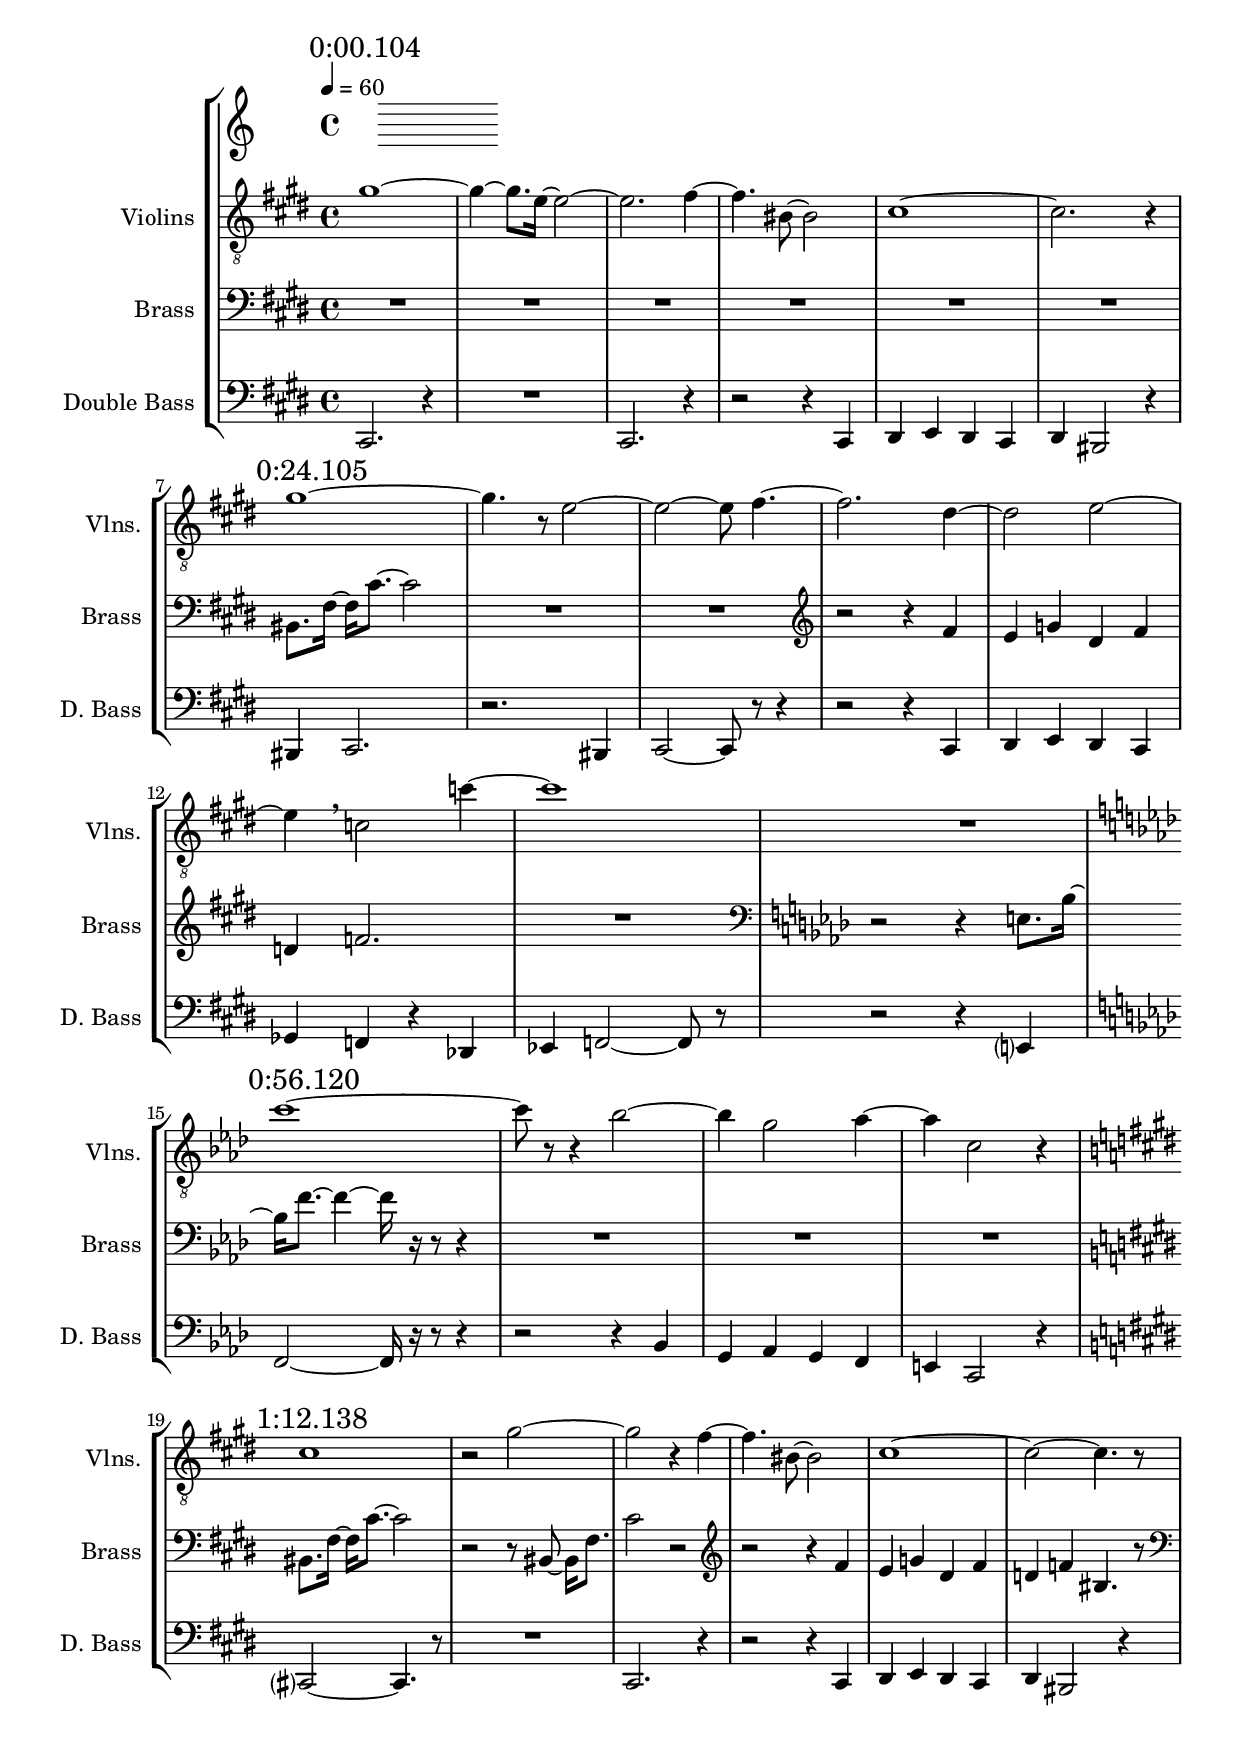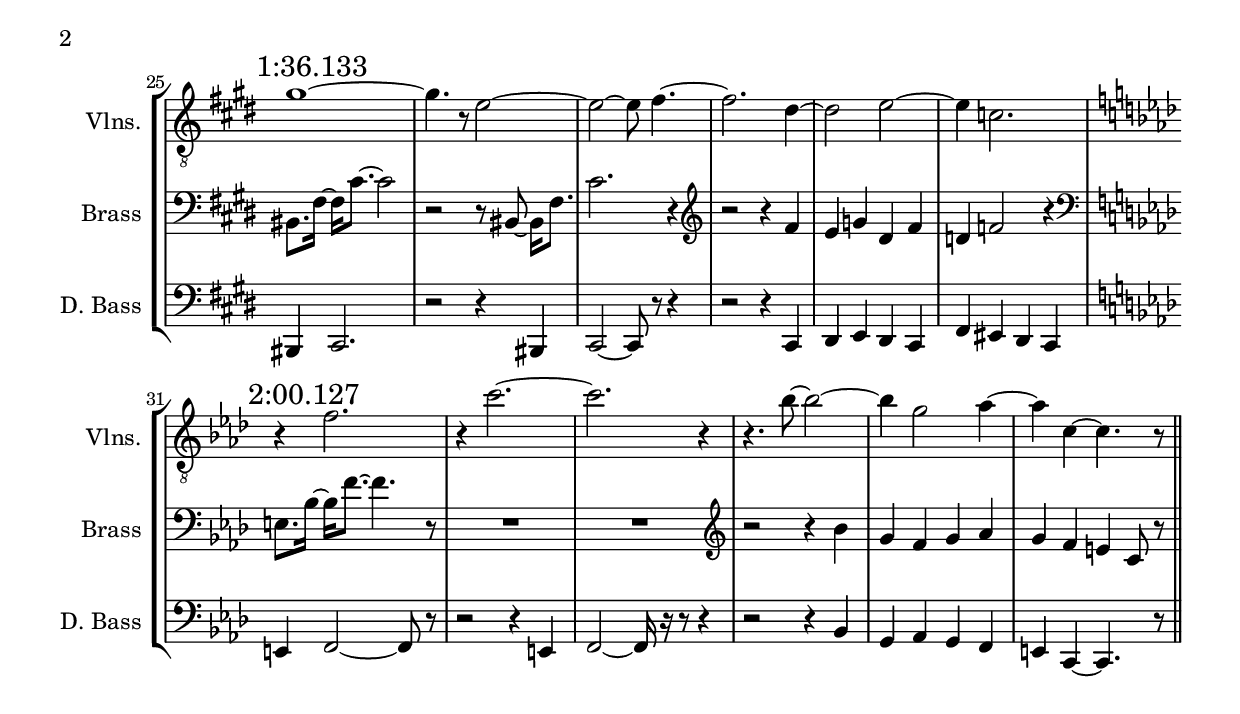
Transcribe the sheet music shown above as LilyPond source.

\version "2.12.3"
\include "english.ly"
\pointAndClickOff % don't make notes clickable in the PDF

music = \new StaffGroup <<
  \tempo 4 = 60

  % b -> b
  % c -> c (nat)
  % df -> cs
  % ef -> ds
  % ff -> e
  % gff -> f
  % gf -> fs
  % aff -> g
  % af -> gs

  \new Staff {
    #(set-accidental-style 'neo-modern-cautionary)
    \override Staff.InstrumentName #'self-alignment-X = #RIGHT
    \override Staff.InstrumentName #'padding = #1.0
    \set Staff.instrumentName = "Violins"
    \set Staff.shortInstrumentName = "Vlns."
    \set Staff.midiInstrument = "string ensemble 1"
    \clef "treble_8"
    \time 4/4
    \relative c {
      % Part I
      % 1
      \key cs \minor
      \mark "0:00.104"
      gs''1 ~ | gs4 ~ gs8. e16 ~ e2 ~ | e2. fs4 ~ | fs4. bs,8 ~ bs2 | cs1 ~  | cs2. r4 | \break
      % 7
      \mark "0:24.105"
      gs'1 ~ | gs4. r8 e2 ~ | e2 ~ e8 fs4. ~ | fs2. ds4 ~   | ds2 e2 ~ | e4 \breathe c2 c'4 ~ | c1 | R1 | \break
      % 15
      \key f \minor
      \mark "0:56.120"
      c1 ~ | c8 r8 r4 bf2 ~ | bf4 g2 af4 ~ | af4 c,2 r4 | \break
      % 19
      \key cs \minor
      \mark "1:12.138"
      cs1 | r2 gs'2 ~ | gs2 r4 fs4 ~ | fs4. bs,8 ~ bs2 | cs1 ~ | cs2 ~ cs4. r8 \break
      % 25
      \mark "1:36.133"
      gs'1 ~ | gs4. r8 e2 ~ | e2 ~ e8 fs4. ~ | fs2. ds4 ~ | ds2 e2 ~ | e4 c2. |
      % 31
      \mark "2:00.127"
      \key f \minor
      r4 f2. | r4 c'2. ~ | c2. r4 | r4. bf8 ~ bf2 ~ | bf4 g2 af4 ~ | af4 c,4 ~ c4. r8 | \bar "||"

      % Part II
      % 37
    }
  }

  \new Staff {
    #(set-accidental-style 'neo-modern-cautionary)
    \override Staff.InstrumentName #'self-alignment-X = #RIGHT
    \override Staff.InstrumentName #'padding = #1.0
    \set Staff.instrumentName = "Brass"
    \set Staff.shortInstrumentName = "Brass"
    \set Staff.midiInstrument = "brass section"
    \time 4/4
    \relative c {
      % Part I
      % 1
      \key cs \minor
      \clef bass
      R1*6 |
      % 7
      bs8. fs'16 ~ fs16 cs'8. ~ cs2 ~ | R1 | R1 |
      % 10
      \clef treble
      r2 r4 fs4 | e4 g4 ds4 fs4 | d4 f2. | R1 |
      % 15
      \key f \minor
      \clef bass
      r2 r4 e,8. bf'16 ~ | bf16 f'8. ~ f4 ~ f16 r16 r8 r4 | R1 | R1 | R1 |
      % 19
      \key cs \minor
      bs,,8. fs'16 ~ fs16 cs'8. ~ cs2 | r2 r8 bs,8 ~ bs16 fs'8. | cs'2 r2 |
      % 22
      \clef treble
      r2 r4 fs4 | e4 g4 ds4 fs4 | d4 f4 bs,4. r8 |
      % 25
      \clef bass
      bs,8. fs'16 ~ fs16 cs'8. ~ cs2 | r2 r8 bs,8 ~ bs16 fs'8. | cs'2. r4 |
      \clef treble
      r2 r4 fs4 | e4 g4 ds4 fs4 | d4 f2 r4 |
      % 31
      \key f \minor
      \clef bass
      e,8. bf'16 ~ bf16 f'8. ~ f4. r8 | R1 | R1 |
      % 34
      \clef treble
      r2 r4 bf4 | g4 f4 g4 af4 | g4 f4 e4 c8 r8 |
    }
  }

  \new Staff {
    #(set-accidental-style 'neo-modern-cautionary)
    \override Staff.InstrumentName #'self-alignment-X = #RIGHT
    \override Staff.InstrumentName #'padding = #1.0
    \set Staff.instrumentName = "Double Bass"
    \set Staff.shortInstrumentName = "D. Bass"
    \set Staff.midiInstrument = "contrabass"
    \clef bass
    \time 4/4
    \relative c {
      % Part I
      % 1
      \key cs \minor
      cs,2. r4 | R1 | cs2. r4 | r2 r4  cs4 | ds4 e4 ds4 cs4 | ds4 bs2 r4 |
      % 7
      bs4 cs2. ~ | r2. bs4 | cs2 ~ cs8 r8 r4 | r2 r4 cs4 | ds4 e4 ds4 cs4 |
      % 12
      gf'4 f4 r4 df4 | ef4 f2 ~ f8 r8 | r2 r4 e4 |
      % 15
      \key f \minor
      f2 ~ f16 r16 r8 r4 | r2 r4 bf4 | g4 af4 g4 f4 | e4 c2 r4 |
      % 19
      \key cs \minor
      cs?2 ~ cs4. r8 | R1 | cs2. r4 | r2 r4 cs4 | ds4 e4 ds4 cs4 | ds4 bs2 r4 |
      % 25
      bs4 cs2. ~ | r2 r4 bs4 | cs2 ~ cs8 r8 r4 | r2 r4 cs4 | ds4 e4 ds4 cs4 | fs4 es4 ds4 cs4 |
      % 31
      \key f \minor
      e4 f2 ~ f8 r8 | r2 r4 e4 | f2 ~ f16 r16 r8 r4 | r2 r4 bf4 | g4 af4 g4 f4 | e4 c4 ~ c4. r8 |

      % Part II
      % 37
    }
  }
>>

\score {
  \music
  \midi { }
  \layout {
    indent = 2.7\cm
    short-indent = 1.8\cm
  }
}